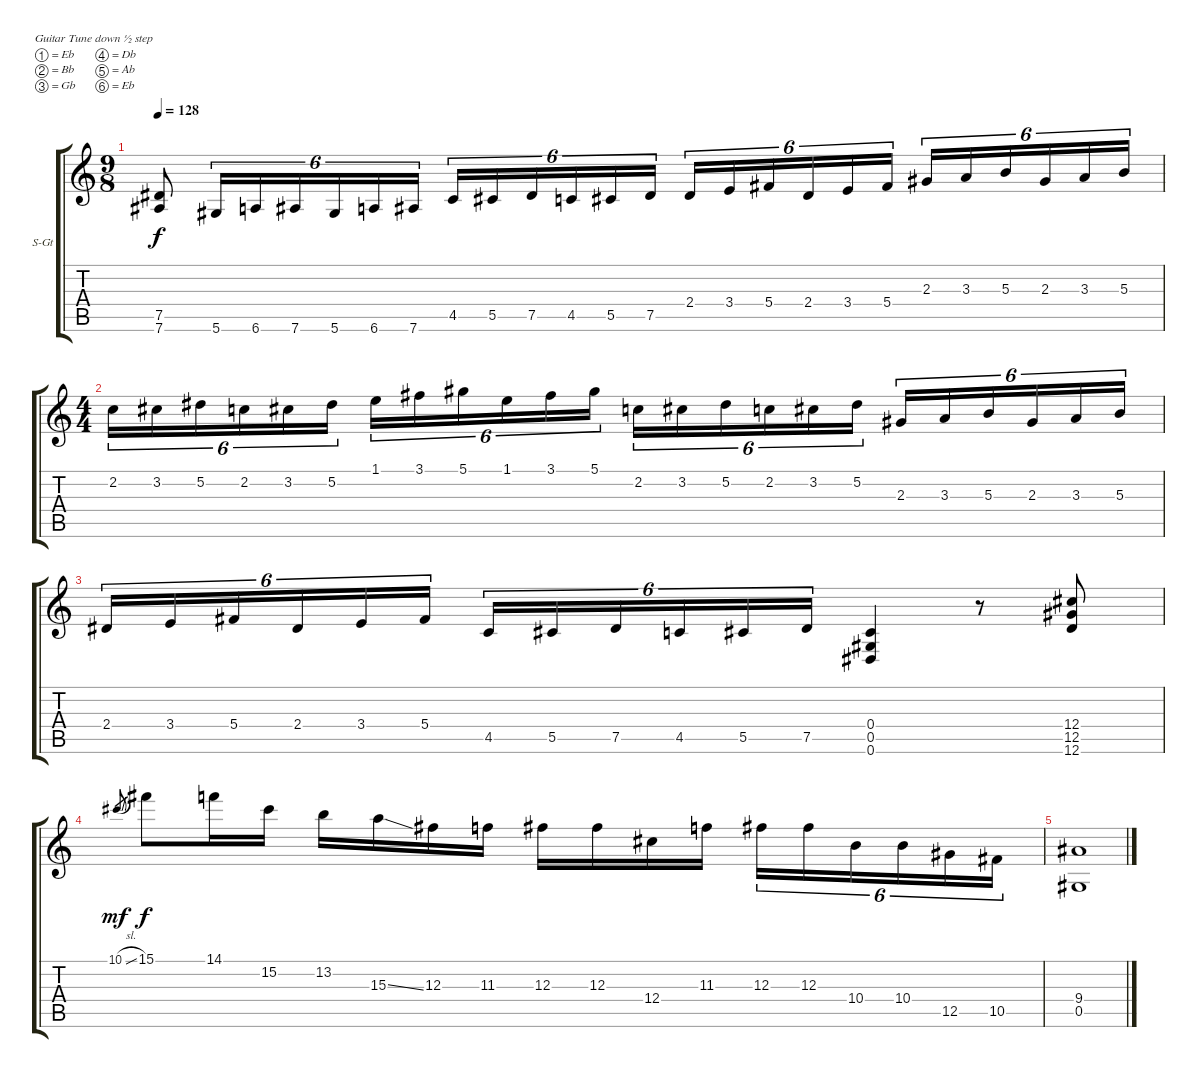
\bracketExtendMode groupsimilarinstruments
\firstSystemTrackNameOrientation horizontal
\otherSystemsTrackNameOrientation horizontal
\track ("Track 1" "S-Gt") {instrument acousticguitarsteel}
\staff {score tabs}
\tuning (Eb4 Bb3 Gb3 Db3 Ab2 Eb2)
\ts (9 8)
\tempo 128
\clef g2
\ks c
(7.5 7.6).8{dy f} 5.6.16{tu (6 4)} 6.6.16{tu (6 4)} 7.6.16{tu (6 4)} 5.6.16{tu (6 4)} 6.6.16{tu (6 4)} 7.6.16{tu (6 4)} 4.5.16{tu (6 4)} 5.5.16{tu (6 4)} 7.5.16{tu (6 4)} 4.5.16{tu (6 4)} 5.5.16{tu (6 4)} 7.5.16{tu (6 4)} 2.4.16{tu (6 4)} 3.4.16{tu (6 4)} 5.4.16{tu (6 4)} 2.4.16{tu (6 4)} 3.4.16{tu (6 4)} 5.4.16{tu (6 4)} 2.3.16{tu (6 4)} 3.3.16{tu (6 4)} 5.3.16{tu (6 4)} 2.3.16{tu (6 4)} 3.3.16{tu (6 4)} 5.3.16{tu (6 4)} |
\ts (4 4)
2.2.16{tu (6 4)} 3.2.16{tu (6 4)} 5.2.16{tu (6 4)} 2.2.16{tu (6 4)} 3.2.16{tu (6 4)} 5.2.16{tu (6 4)} 1.1.16{tu (6 4)} 3.1.16{tu (6 4)} 5.1.16{tu (6 4)} 1.1.16{tu (6 4)} 3.1.16{tu (6 4)} 5.1.16{tu (6 4)} 2.2.16{tu (6 4)} 3.2.16{tu (6 4)} 5.2.16{tu (6 4)} 2.2.16{tu (6 4)} 3.2.16{tu (6 4)} 5.2.16{tu (6 4)} 2.3.16{tu (6 4)} 3.3.16{tu (6 4)} 5.3.16{tu (6 4)} 2.3.16{tu (6 4)} 3.3.16{tu (6 4)} 5.3.16{tu (6 4)} |
2.4.16{tu (6 4)} 3.4.16{tu (6 4)} 5.4.16{tu (6 4)} 2.4.16{tu (6 4)} 3.4.16{tu (6 4)} 5.4.16{tu (6 4)} 4.5.16{tu (6 4)} 5.5.16{tu (6 4)} 7.5.16{tu (6 4)} 4.5.16{tu (6 4)} 5.5.16{tu (6 4)} 7.5.16{tu (6 4)} (0.4 0.5 0.6).4 r.8 (12.4 12.5 12.6).8 |
10.1{sl}.8{gr dy mf} 15.1.8{dy f} 14.1.16 15.2.16 13.2.16 15.3{ss}.16 12.3.16 11.3.16 12.3.16 12.3.16 12.4.16 11.3.16 12.3.16{tu (6 4)} 12.3.16{tu (6 4)} 10.4.16{tu (6 4)} 10.4.16{tu (6 4)} 12.5.16{tu (6 4)} 10.5.16{tu (6 4)} |
(9.4 0.5).1
